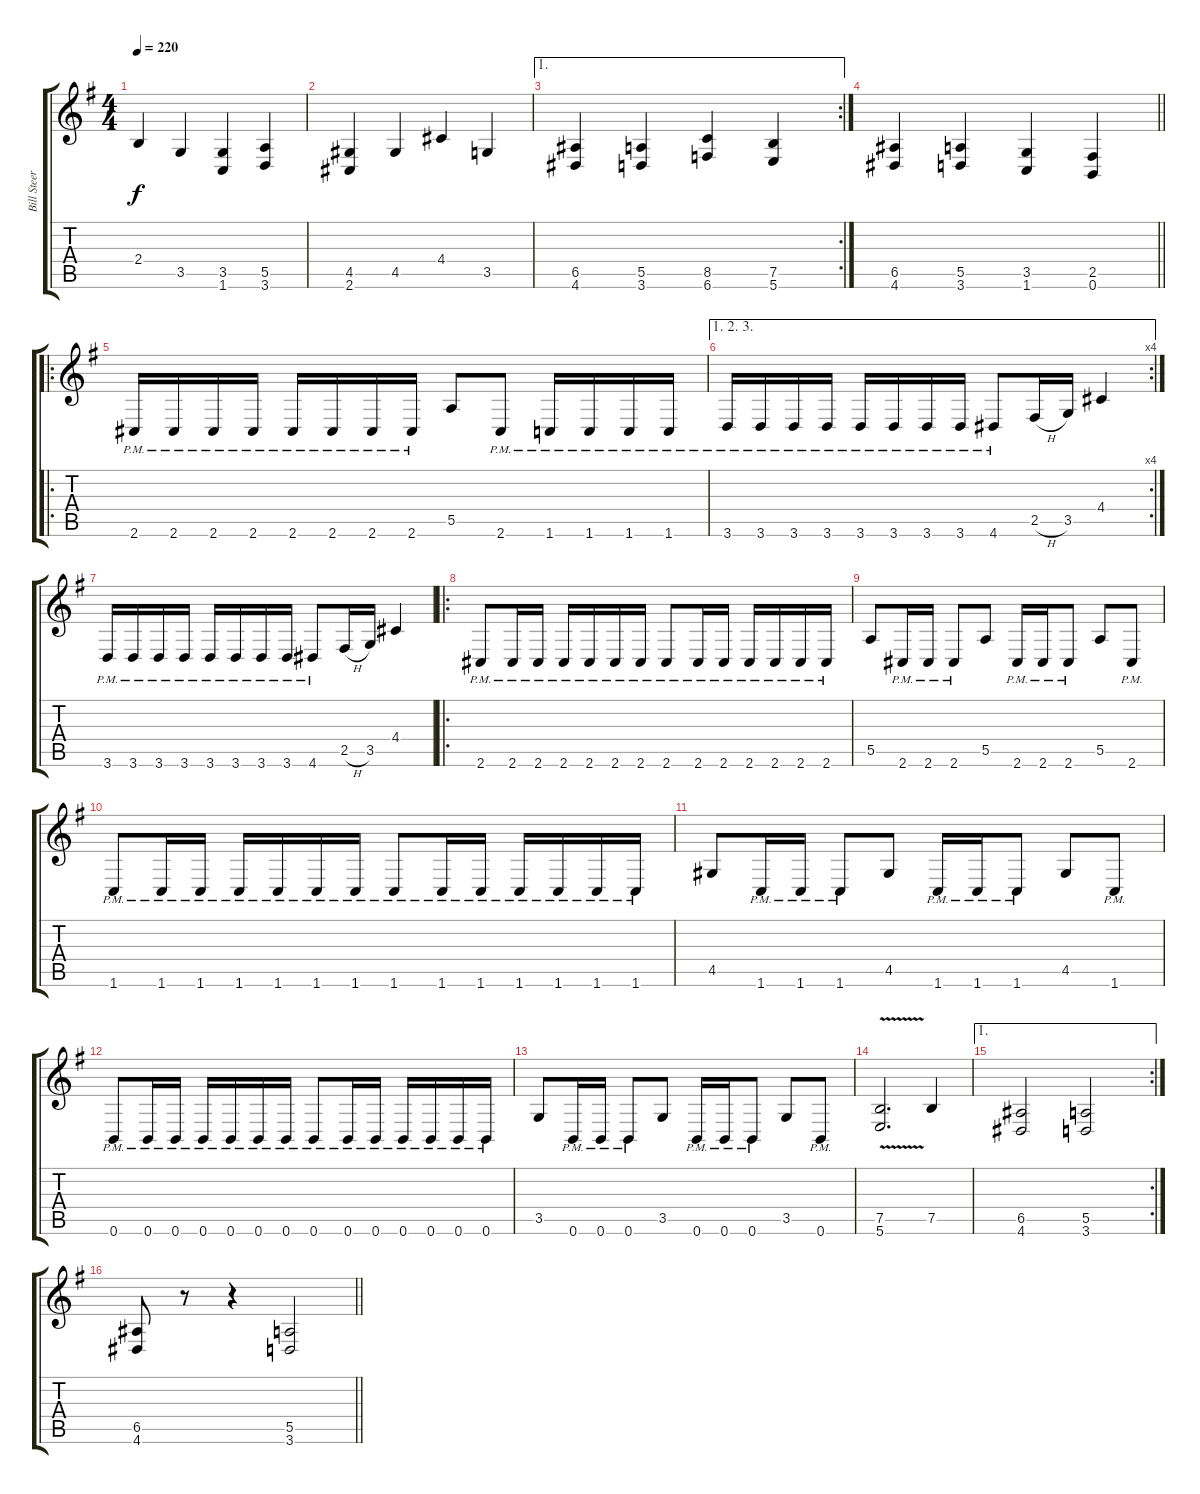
\track ("Bill Steer (Guitar 1)" "Bill Steer") {instrument distortionguitar}
\staff {score tabs}
\tuning (B3 Gb3 D3 A2 E2 B1) {hide}
\ts (4 4)
\tempo 220
\clef g2
\ks g
2.4.4{dy f} 3.5.4 (3.5 1.6).4 (5.5 3.6).4 |
(4.5 2.6).4 4.5.4 4.4.4 3.5.4 |
\ae 1
\rc 2
(6.5 4.6).4 (5.5 3.6).4 (8.5 6.6).4 (7.5 5.6).4 |
\barLineRight lightlight
(6.5 4.6).4 (5.5 3.6).4 (3.5 1.6).4 (2.5 0.6).4 |
\ro
2.6{pm}.16 2.6{pm}.16 2.6{pm}.16 2.6{pm}.16 2.6{pm}.16 2.6{pm}.16 2.6{pm}.16 2.6{pm}.16 5.5.8 2.6{pm}.8 1.6{pm}.16 1.6{pm}.16 1.6{pm}.16 1.6{pm}.16 |
\ae (1 2 3)
\rc 4
3.6{pm}.16 3.6{pm}.16 3.6{pm}.16 3.6{pm}.16 3.6{pm}.16 3.6{pm}.16 3.6{pm}.16 3.6{pm}.16 4.6{pm}.8 2.5{h}.16 3.5.16 4.4.4 |
3.6{pm}.16 3.6{pm}.16 3.6{pm}.16 3.6{pm}.16 3.6{pm}.16 3.6{pm}.16 3.6{pm}.16 3.6{pm}.16 4.6{pm}.8 2.5{h}.16 3.5.16 4.4.4 |
\ro
2.6{pm}.8 2.6{pm}.16 2.6{pm}.16 2.6{pm}.16 2.6{pm}.16 2.6{pm}.16 2.6{pm}.16 2.6{pm}.8 2.6{pm}.16 2.6{pm}.16 2.6{pm}.16 2.6{pm}.16 2.6{pm}.16 2.6{pm}.16 |
5.5.8 2.6{pm}.16 2.6{pm}.16 2.6{pm}.8 5.5.8 2.6{pm}.16 2.6{pm}.16 2.6{pm}.8 5.5.8 2.6{pm}.8 |
1.6{pm}.8 1.6{pm}.16 1.6{pm}.16 1.6{pm}.16 1.6{pm}.16 1.6{pm}.16 1.6{pm}.16 1.6{pm}.8 1.6{pm}.16 1.6{pm}.16 1.6{pm}.16 1.6{pm}.16 1.6{pm}.16 1.6{pm}.16 |
4.5.8 1.6{pm}.16 1.6{pm}.16 1.6{pm}.8 4.5.8 1.6{pm}.16 1.6{pm}.16 1.6{pm}.8 4.5.8 1.6{pm}.8 |
0.6{pm}.8 0.6{pm}.16 0.6{pm}.16 0.6{pm}.16 0.6{pm}.16 0.6{pm}.16 0.6{pm}.16 0.6{pm}.8 0.6{pm}.16 0.6{pm}.16 0.6{pm}.16 0.6{pm}.16 0.6{pm}.16 0.6{pm}.16 |
3.5.8 0.6{pm}.16 0.6{pm}.16 0.6{pm}.8 3.5.8 0.6{pm}.16 0.6{pm}.16 0.6{pm}.8 3.5.8 0.6{pm}.8 |
(7.5{v} 5.6{v}).2{d} 7.5.4 |
\ae 1
\rc 2
(6.5 4.6).2 (5.5 3.6).2 |
\barLineRight lightlight
(6.5 4.6).8 r.8 r.4 (5.5 3.6).2
